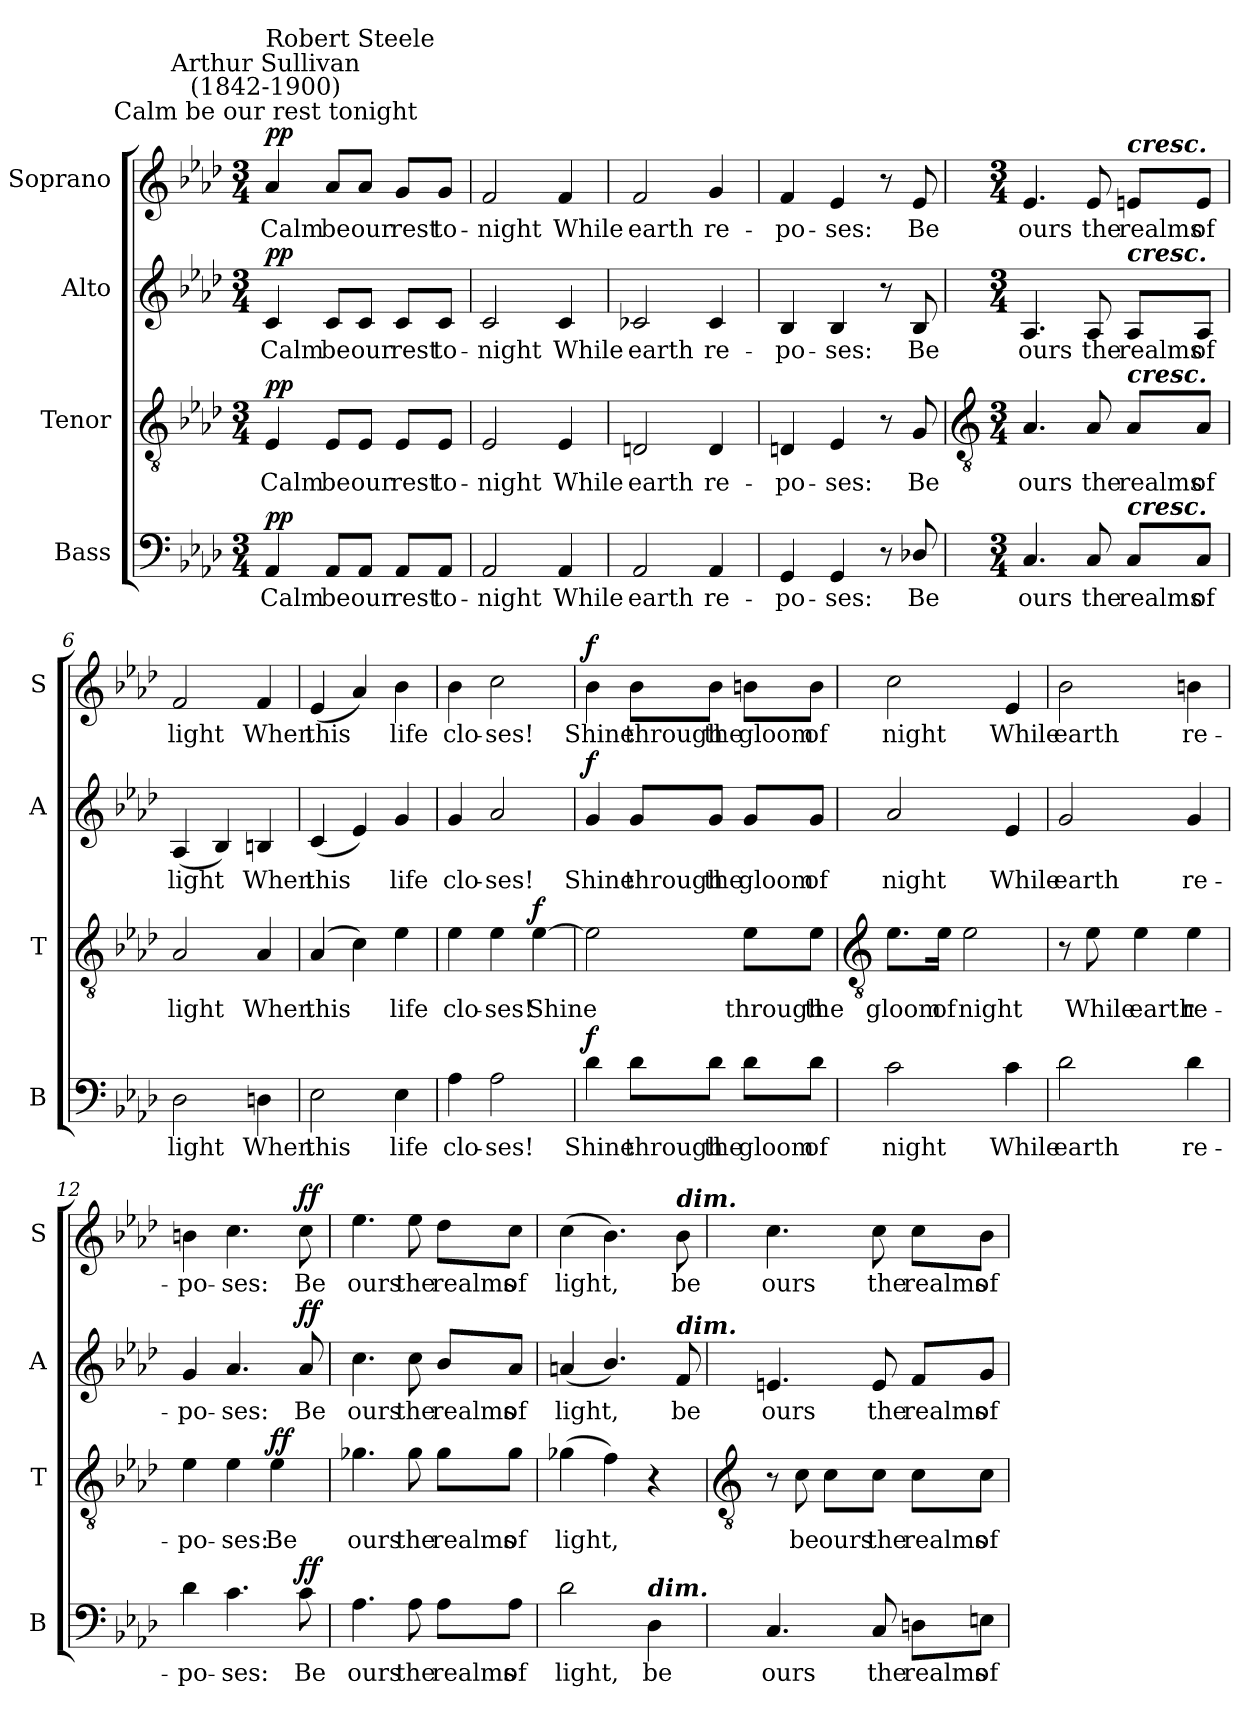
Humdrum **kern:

**kern	**text	**dynam	**kern	**text	**dynam	**kern	**text	**dynam	**kern	**text	**dynam
*part4	*part4	*part4	*part3	*part3	*part3	*part2	*part2	*part2	*part1	*part1	*part1
*staff4	*staff4	*staff4	*staff3	*staff3	*staff3	*staff2	*staff2	*staff2	*staff1	*staff1	*staff1
*I"Bass	*	*	*I"Tenor	*	*	*I"Alto	*	*	*I"Soprano	*	*
*I'B	*	*	*I'T	*	*	*I'A	*	*	*I'S	*	*
*clefF4	*	*	*clefGv2	*	*	*clefG2	*	*	*clefG2	*	*
*k[b-e-a-d-]	*	*	*k[b-e-a-d-]	*	*	*k[b-e-a-d-]	*	*	*k[b-e-a-d-]	*	*
*A-:	*	*	*A-:	*	*	*A-:	*	*	*A-:	*	*
*M3/4	*	*	*M3/4	*	*	*M3/4	*	*	*M3/4	*	*
=1	=1	=1	=1	=1	=1	=1	=1	=1	=1	=1	=1
!	!	!	!	!	!	!	!	!	!LO:TX:a:cj:t=Calm be our rest tonight	!	!
!	!	!	!	!	!	!	!	!	!LO:TX:a:cj:t=Arthur Sullivan\n(1842-1900)	!	!
!	!	!	!	!	!	!	!	!	!LO:TX:a:t=Robert Steele	!	!
!	!LO:LY:b	!LO:DY:b	!	!LO:LY:b	!LO:DY:b	!	!LO:LY:b	!LO:DY:b	!	!LO:LY:b	!LO:DY:b
4AA-	Calm	pp	4E-	Calm	pp	4c	Calm	pp	4a-	Calm	pp
!	!LO:LY:b	!	!	!LO:LY:b	!	!	!LO:LY:b	!	!	!LO:LY:b	!
8AA-/L	be	.	8E-/L	be	.	8c/L	be	.	8a-/L	be	.
!	!LO:LY:b	!	!	!LO:LY:b	!	!	!LO:LY:b	!	!	!LO:LY:b	!
8AA-/J	our	.	8E-/J	our	.	8c/J	our	.	8a-/J	our	.
!	!LO:LY:b	!	!	!LO:LY:b	!	!	!LO:LY:b	!	!	!LO:LY:b	!
8AA-/L	rest	.	8E-/L	rest	.	8c/L	rest	.	8g/L	rest	.
!	!LO:LY:b	!	!	!LO:LY:b	!	!	!LO:LY:b	!	!	!LO:LY:b	!
8AA-/J	to-	.	8E-/J	to-	.	8c/J	to-	.	8g/J	to-	.
=2	=2	=2	=2	=2	=2	=2	=2	=2	=2	=2	=2
!	!LO:LY:b	!	!	!LO:LY:b	!	!	!LO:LY:b	!	!	!LO:LY:b	!
2AA-	-night	.	2E-	-night	.	2c	-night	.	2f	-night	.
!	!LO:LY:b	!	!	!LO:LY:b	!	!	!LO:LY:b	!	!	!LO:LY:b	!
4AA-	While	.	4E-	While	.	4c	While	.	4f	While	.
=3	=3	=3	=3	=3	=3	=3	=3	=3	=3	=3	=3
!	!LO:LY:b	!	!	!LO:LY:b	!	!	!LO:LY:b	!	!	!LO:LY:b	!
2AA-	earth	.	2Dn	earth	.	2c-X	earth	.	2f	earth	.
!	!LO:LY:b	!	!	!LO:LY:b	!	!	!LO:LY:b	!	!	!LO:LY:b	!
4AA-	re-	.	4D	re-	.	4c-	re-	.	4g	re-	.
=4	=4	=4	=4	=4	=4	=4	=4	=4	=4	=4	=4
!	!LO:LY:b	!	!	!LO:LY:b	!	!	!LO:LY:b	!	!	!LO:LY:b	!
4GG	-po-	.	4Dn	-po-	.	4B-	-po-	.	4f	-po-	.
!	!LO:LY:b	!	!	!LO:LY:b	!	!	!LO:LY:b	!	!	!LO:LY:b	!
4GG	-ses:	.	4E-	-ses:	.	4B-	-ses:	.	4e-	-ses:	.
8r	.	.	8r	.	.	8r	.	.	8r	.	.
!	!LO:LY:b	!	!	!LO:LY:b	!	!	!LO:LY:b	!	!	!LO:LY:b	!
8D-X/	Be	.	8G	Be	.	8B-	Be	.	8e-	Be	.
!!LO:LB:g=z
=5	=5	=5	=5	=5	=5	=5	=5	=5	=5	=5	=5
*	*	*	*clefGv2	*	*	*	*	*	*	*	*
*M3/4	*	*	*M3/4	*	*	*M3/4	*	*	*M3/4	*	*
!	!LO:LY:b	!	!	!LO:LY:b	!	!	!LO:LY:b	!	!	!LO:LY:b	!
4.C	ours	.	4.A-	ours	.	4.A-	ours	.	4.e-	ours	.
!	!LO:LY:b	!	!	!LO:LY:b	!	!	!LO:LY:b	!	!	!LO:LY:b	!
8C	the	.	8A-	the	.	8A-	the	.	8e-	the	.
!	!	!	!	!	!	!	!	!	!LO:TX:a:Bi:t=cresc.	!	!
!	!	!	!	!	!	!LO:TX:a:Bi:t=cresc.	!	!	!	!	!
!	!	!	!LO:TX:a:Bi:t=cresc.	!	!	!	!	!	!	!	!
!LO:TX:a:Bi:t=cresc.	!	!	!	!	!	!	!	!	!	!	!
!	!LO:LY:b	!	!	!LO:LY:b	!	!	!LO:LY:b	!	!	!LO:LY:b	!
8C/L	realms	.	8A-/L	realms	.	8A-/L	realms	.	8en/L	realms	.
!	!LO:LY:b	!	!	!LO:LY:b	!	!	!LO:LY:b	!	!	!LO:LY:b	!
8C/J	of	.	8A-/J	of	.	8A-/J	of	.	8e/J	of	.
=6	=6	=6	=6	=6	=6	=6	=6	=6	=6	=6	=6
!	!LO:LY:b	!	!	!LO:LY:b	!	!	!LO:LY:b	!	!	!LO:LY:b	!
2D-	light	.	2A-	light	.	(<4A-	light	.	2f	light	.
.	.	.	.	.	.	4B-)	.	.	.	.	.
!	!LO:LY:b	!	!	!LO:LY:b	!	!	!LO:LY:b	!	!	!LO:LY:b	!
4Dn	When	.	4A-	When	.	4Bn	When	.	4f	When	.
=7	=7	=7	=7	=7	=7	=7	=7	=7	=7	=7	=7
!	!LO:LY:b	!	!	!LO:LY:b	!	!	!LO:LY:b	!	!	!LO:LY:b	!
2E-	this	.	(<4A-	this	.	(<4c	this	.	(<4e-	this	.
.	.	.	4c)	.	.	4e-)	.	.	4a-)	.	.
!	!LO:LY:b	!	!	!LO:LY:b	!	!	!LO:LY:b	!	!	!LO:LY:b	!
4E-	life	.	4e-	life	.	4g	life	.	4b-	life	.
=8	=8	=8	=8	=8	=8	=8	=8	=8	=8	=8	=8
!	!LO:LY:b	!	!	!LO:LY:b	!	!	!LO:LY:b	!	!	!LO:LY:b	!
4A-	clo-	.	4e-	clo-	.	4g	clo-	.	4b-	clo-	.
!	!LO:LY:b	!	!	!LO:LY:b	!	!	!LO:LY:b	!	!	!LO:LY:b	!
2A-	-ses!	.	4e-	-ses!	.	2a-	-ses!	.	2cc	-ses!	.
!	!	!	!	!LO:LY:b	!LO:DY:b	!	!	!	!	!	!
.	.	.	[4e-	Shine	f	.	.	.	.	.	.
=9	=9	=9	=9	=9	=9	=9	=9	=9	=9	=9	=9
!	!LO:LY:b	!LO:DY:b	!	!	!	!	!LO:LY:b	!LO:DY:b	!	!LO:LY:b	!LO:DY:b
4d-	Shine	f	2e-]	.	.	4g	Shine	f	4b-	Shine	f
!	!LO:LY:b	!	!	!	!	!	!LO:LY:b	!	!	!LO:LY:b	!
8d-\L	through	.	.	.	.	8g/L	through	.	8b-\L	through	.
!	!LO:LY:b	!	!	!	!	!	!LO:LY:b	!	!	!LO:LY:b	!
8d-\J	the	.	.	.	.	8g/J	the	.	8b-\J	the	.
!	!LO:LY:b	!	!	!LO:LY:b	!	!	!LO:LY:b	!	!	!LO:LY:b	!
8d-\L	gloom	.	8e-\L	through	.	8g/L	gloom	.	8bn\L	gloom	.
!	!LO:LY:b	!	!	!LO:LY:b	!	!	!LO:LY:b	!	!	!LO:LY:b	!
8d-\J	of	.	8e-\J	the	.	8g/J	of	.	8b\J	of	.
!!LO:LB:g=z
=10	=10	=10	=10	=10	=10	=10	=10	=10	=10	=10	=10
*	*	*	*clefGv2	*	*	*	*	*	*	*	*
!	!LO:LY:b	!	!	!LO:LY:b	!	!	!LO:LY:b	!	!	!LO:LY:b	!
2c	night	.	8.e-\L	gloom	.	2a-	night	.	2cc	night	.
!	!	!	!	!LO:LY:b	!	!	!	!	!	!	!
.	.	.	16e-\Jk	of	.	.	.	.	.	.	.
!	!	!	!	!LO:LY:b	!	!	!	!	!	!	!
.	.	.	2e-	night	.	.	.	.	.	.	.
!	!LO:LY:b	!	!	!	!	!	!LO:LY:b	!	!	!LO:LY:b	!
4c	While	.	.	.	.	4e-	While	.	4e-	While	.
=11	=11	=11	=11	=11	=11	=11	=11	=11	=11	=11	=11
!	!LO:LY:b	!	!	!	!	!	!LO:LY:b	!	!	!LO:LY:b	!
2d-	earth	.	8r	.	.	2g	earth	.	2b-	earth	.
!	!	!	!	!LO:LY:b	!	!	!	!	!	!	!
.	.	.	8e-	While	.	.	.	.	.	.	.
!	!	!	!	!LO:LY:b	!	!	!	!	!	!	!
.	.	.	4e-	earth	.	.	.	.	.	.	.
!	!LO:LY:b	!	!	!LO:LY:b	!	!	!LO:LY:b	!	!	!LO:LY:b	!
4d-	re-	.	4e-	re-	.	4g	re-	.	4bn	re-	.
=12	=12	=12	=12	=12	=12	=12	=12	=12	=12	=12	=12
!	!LO:LY:b	!	!	!LO:LY:b	!	!	!LO:LY:b	!	!	!LO:LY:b	!
4d-	-po-	.	4e-	-po-	.	4g	-po-	.	4bn	-po-	.
!	!LO:LY:b	!	!	!LO:LY:b	!	!	!LO:LY:b	!	!	!LO:LY:b	!
4.c	-ses:	.	4e-	-ses:	.	4.a-	-ses:	.	4.cc	-ses:	.
!	!	!	!	!LO:LY:b	!LO:DY:b	!	!	!	!	!	!
.	.	.	4e-	Be	ff	.	.	.	.	.	.
!	!LO:LY:b	!LO:DY:b	!	!	!	!	!LO:LY:b	!LO:DY:b	!	!LO:LY:b	!LO:DY:b
8c	Be	ff	.	.	.	8a-	Be	ff	8cc	Be	ff
=13	=13	=13	=13	=13	=13	=13	=13	=13	=13	=13	=13
!	!LO:LY:b	!	!	!LO:LY:b	!	!	!LO:LY:b	!	!	!LO:LY:b	!
4.A-	ours	.	4.g-X	ours	.	4.cc	ours	.	4.ee-	ours	.
!	!LO:LY:b	!	!	!LO:LY:b	!	!	!LO:LY:b	!	!	!LO:LY:b	!
8A-	the	.	8g-	the	.	8cc	the	.	8ee-	the	.
!	!LO:LY:b	!	!	!LO:LY:b	!	!	!LO:LY:b	!	!	!LO:LY:b	!
8A-\L	realms	.	8g-\L	realms	.	8b-/L	realms	.	8dd-\L	realms	.
!	!LO:LY:b	!	!	!LO:LY:b	!	!	!LO:LY:b	!	!	!LO:LY:b	!
8A-\J	of	.	8g-\J	of	.	8a-/J	of	.	8cc\J	of	.
=14	=14	=14	=14	=14	=14	=14	=14	=14	=14	=14	=14
!	!LO:LY:b	!	!	!LO:LY:b	!	!	!LO:LY:b	!	!	!LO:LY:b	!
2d-	light,	.	(>4g-X	light,	.	(<4an	light,	.	(>4cc	light,	.
.	.	.	4f)	.	.	4.b-/)	.	.	4.b-)	.	.
!LO:TX:a:Bi:t=dim.	!	!	!	!	!	!	!	!	!	!	!
!	!LO:LY:b	!	!	!	!	!	!	!	!	!	!
4D-	be	.	4r	.	.	.	.	.	.	.	.
!	!	!	!	!	!	!	!	!	!LO:TX:a:Bi:t=dim.	!	!
!	!	!	!	!	!	!LO:TX:a:Bi:t=dim.	!	!	!	!	!
!	!	!	!	!	!	!	!LO:LY:b	!	!	!LO:LY:b	!
.	.	.	.	.	.	8f	be	.	8b-	be	.
!!LO:LB:g=z
=15	=15	=15	=15	=15	=15	=15	=15	=15	=15	=15	=15
*	*	*	*clefGv2	*	*	*	*	*	*	*	*
!	!LO:LY:b	!	!	!	!	!	!LO:LY:b	!	!	!LO:LY:b	!
4.C	ours	.	8r	.	.	4.en	ours	.	4.cc	ours	.
!	!	!	!	!LO:LY:b	!	!	!	!	!	!	!
.	.	.	8c	be	.	.	.	.	.	.	.
!	!	!	!	!LO:LY:b	!	!	!	!	!	!	!
.	.	.	8c\L	ours	.	.	.	.	.	.	.
!	!LO:LY:b	!	!	!LO:LY:b	!	!	!LO:LY:b	!	!	!LO:LY:b	!
8C	the	.	8c\J	the	.	8e	the	.	8cc	the	.
!	!LO:LY:b	!	!	!LO:LY:b	!	!	!LO:LY:b	!	!	!LO:LY:b	!
8Dn\L	realms	.	8c\L	realms	.	8f/L	realms	.	8cc\L	realms	.
!	!LO:LY:b	!	!	!LO:LY:b	!	!	!LO:LY:b	!	!	!LO:LY:b	!
8En\J	of	.	8c\J	of	.	8g/J	of	.	8b-\J	of	.
=	=	=	=	=	=	=	=	=	=	=	=
*-	*-	*-	*-	*-	*-	*-	*-	*-	*-	*-	*-
